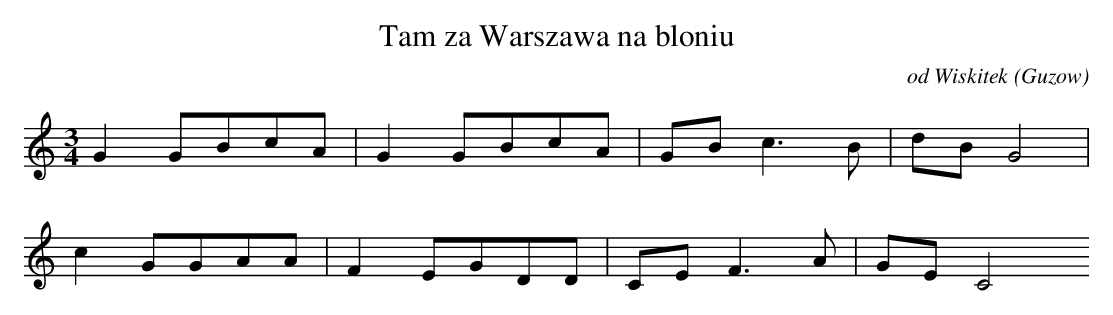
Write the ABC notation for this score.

X:1
T: Tam za Warszawa na bloniu
O: od Wiskitek (Guzow)
M: 3/4
L: 1/8
K: C
G2GBcA | G2GBcA | GBc3B | dBG4 |
c2GGAA | F2EGDD | CEF3A | GEC4
